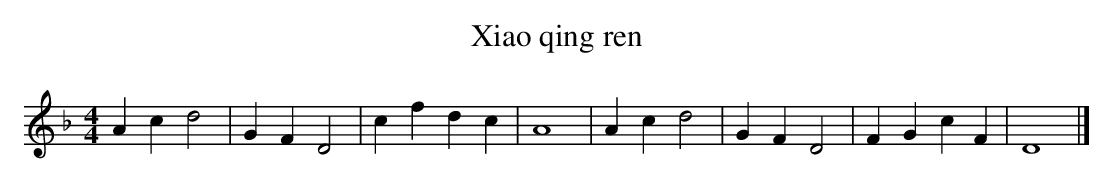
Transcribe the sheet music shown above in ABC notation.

X:1
T: Xiao qing ren
L: 1/4
M: 4/4
K: F
Acd2 [I:setbarnb 1]|
GFD2 |
cfdc |
A4 |
Acd2 |
GFD2 |
FGcF |
D4 |]
